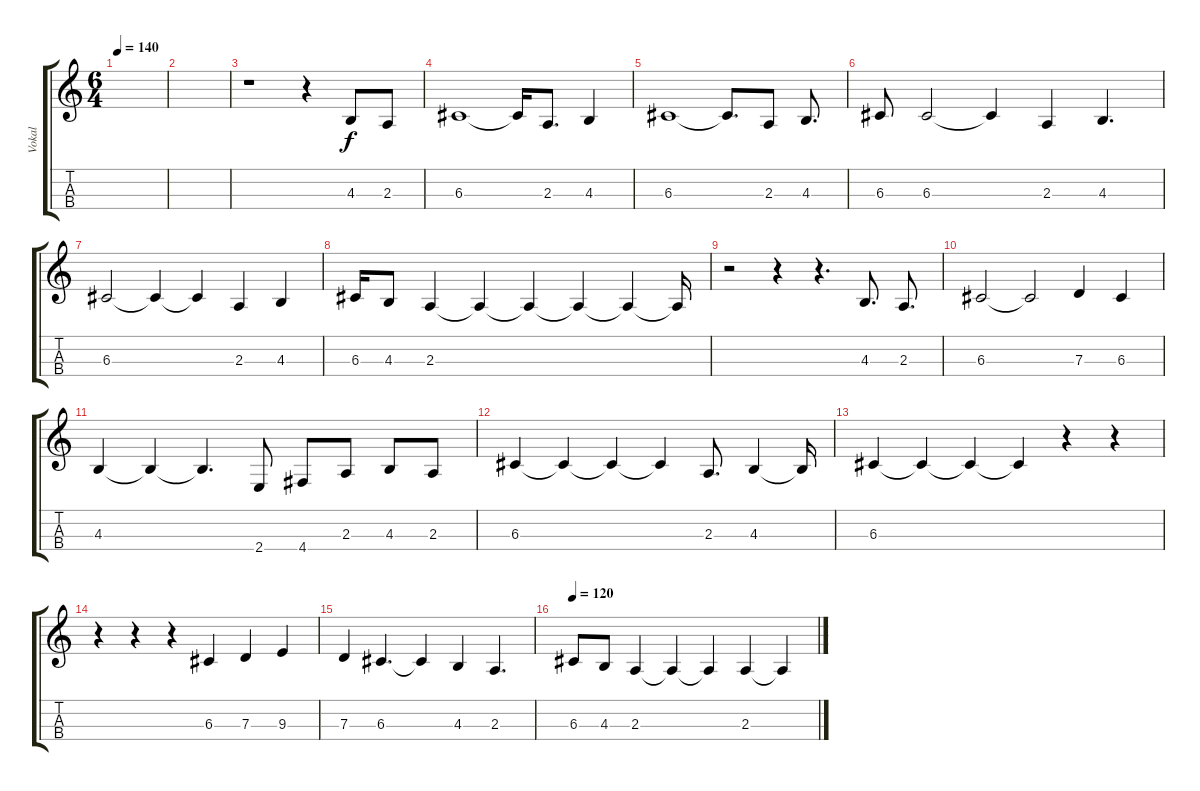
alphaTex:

\track ("Vokal" "Vokal") {instrument acousticgrandpiano}
\staff {score tabs}
\tuning (E4 B3 G3 D3) {hide}
\ts (6 4)
\tempo 140
\clef g2
\ks c
|
|
r.1 r.4 4.3.8 2.3.8 |
6.3.1 6.3{t}.16 2.3.8{d} 4.3.4 |
6.3.1 6.3{t}.8{d} 2.3.8 4.3.8{d} |
6.3.8 6.3.2 6.3{t}.4 2.3.4 4.3.4{d} |
6.3.2 6.3{t}.4 6.3{t}.4 2.3.4 4.3.4 |
6.3.16 4.3.8 2.3.4 2.3{t}.4 2.3{t}.4 2.3{t}.4 2.3{t}.4 2.3{t}.16 |
r.2 r.4 r.4{d} 4.3.8{d} 2.3.8{d} |
6.3.2 6.3{t}.2 7.3.4 6.3.4 |
4.3.4 4.3{t}.4 4.3{t}.4{d} 2.4.8 4.4.8 2.3.8 4.3.8 2.3.8 |
6.3.4 6.3{t}.4 6.3{t}.4 6.3{t}.4 2.3.8{d} 4.3.4 4.3{t}.16 |
6.3.4 6.3{t}.4 6.3{t}.4 6.3{t}.4 r.4 r.4 |
r.4 r.4 r.4 6.3.4 7.3.4 9.3.4 |
7.3.4 6.3.4{d} 6.3{t}.4 4.3.4 2.3.4{d} |
\tempo 120
6.3.8 4.3.8 2.3.4 2.3{t}.4 2.3{t}.4 2.3.4 2.3{t}.4
